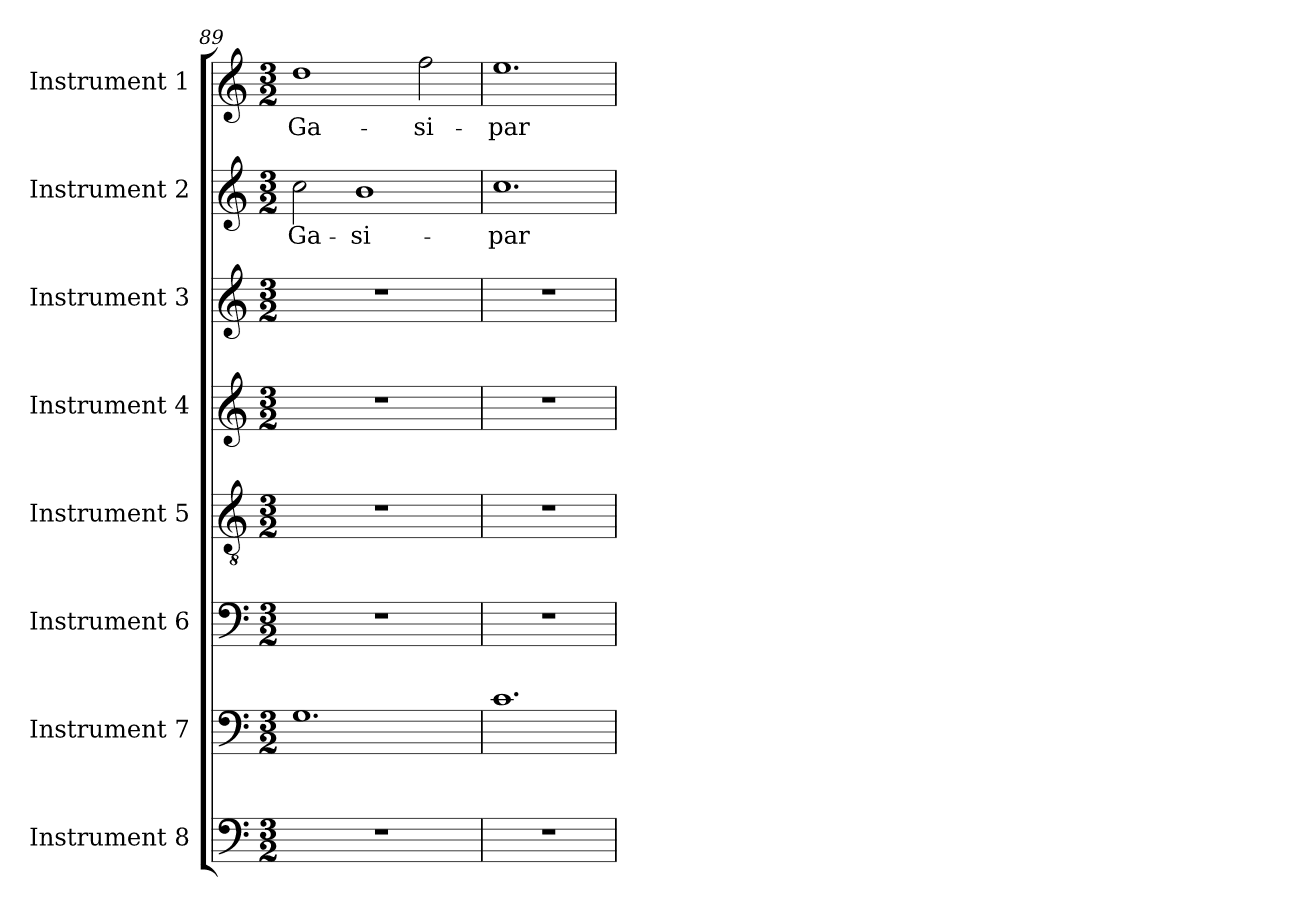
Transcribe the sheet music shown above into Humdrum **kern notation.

**kern	**kern	**kern	**kern	**kern	**kern	**kern	**text	**kern	**text
*part8	*part7	*part6	*part5	*part4	*part3	*part2	*part2	*part1	*part1
*staff8	*staff7	*staff6	*staff5	*staff4	*staff3	*staff2	*staff2	*staff1	*staff1
*I"Instrument 8	*I"Instrument 7	*I"Instrument 6	*I"Instrument 5	*I"Instrument 4	*I"Instrument 3	*I"Instrument 2	*	*I"Instrument 1	*
*clefF4	*clefF4	*clefF4	*clefGv2	*clefG2	*clefG2	*clefG2	*	*clefG2	*
*k[]	*k[]	*k[]	*k[]	*k[]	*k[]	*k[]	*	*k[]	*
*C:	*C:	*C:	*C:	*C:	*C:	*C:	*	*C:	*
*M3/2	*M3/2	*M3/2	*M3/2	*M3/2	*M3/2	*M3/2	*	*M3/2	*
=89	=89	=89	=89	=89	=89	=89	=89	=89	=89
!	!	!	!	!	!	!	!LO:LY:b:rj	!	!LO:LY:b:cj
1.r	1.G	1.r	1.r	1.r	1.r	2cc\	Ga-	1dd	Ga-
!	!	!	!	!	!	!	!LO:LY:b:rj	!	!
.	.	.	.	.	.	1b	-si-	.	.
!	!	!	!	!	!	!	!	!	!LO:LY:b:cj
.	.	.	.	.	.	.	.	2ff\	-si-
=90	=90	=90	=90	=90	=90	=90	=90	=90	=90
!	!	!	!	!	!	!	!LO:LY:b:rj	!	!LO:LY:b:cj
1.r	1.c	1.r	1.r	1.r	1.r	1.cc	-par	1.ee	-par
=	=	=	=	=	=	=	=	=	=
*-	*-	*-	*-	*-	*-	*-	*-	*-	*-
